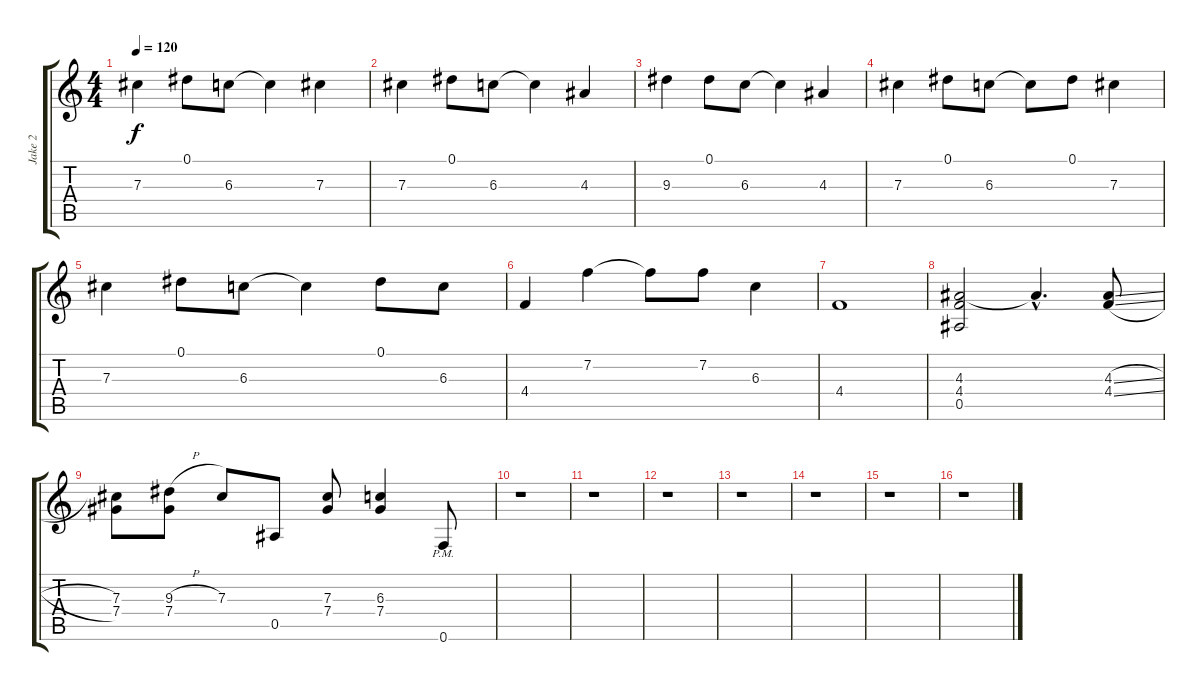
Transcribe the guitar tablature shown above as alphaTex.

\track ("Jake 2" "Jake 2") {instrument electricguitarclean}
\staff {score tabs}
\tuning (Eb4 Bb3 Gb3 Db3 Bb2 F2) {hide}
\ts (4 4)
\tempo 120
\clef g2
\ks c
7.3.4{dy f} 0.1.8 6.3.8 6.3{t}.4 7.3.4 |
7.3.4 0.1.8 6.3.8 6.3{t}.4 4.3.4 |
9.3.4 0.1.8 6.3.8 6.3{t}.4 4.3.4 |
7.3.4 0.1.8 6.3.8 6.3{t}.8 0.1.8 7.3.4 |
7.3.4 0.1.8 6.3.8 6.3{t}.4 0.1.8 6.3.8 |
4.4.4 7.2.4 7.2{t}.8 7.2.8 6.3.4 |
4.4.1 |
(4.3 4.4 0.5).2{instrument overdrivenguitar} 4.3{hac t}.4{d} (4.3{sl} 4.4{sl}).8 |
(7.3 7.4).8 (9.3{h} 7.4).8 7.3.8 0.5.8 (7.3 7.4).8 (6.3 7.4).4 0.6{pm}.8 |
r.1 |
r.1 |
r.1 |
r.1 |
r.1 |
r.1 |
r.1
